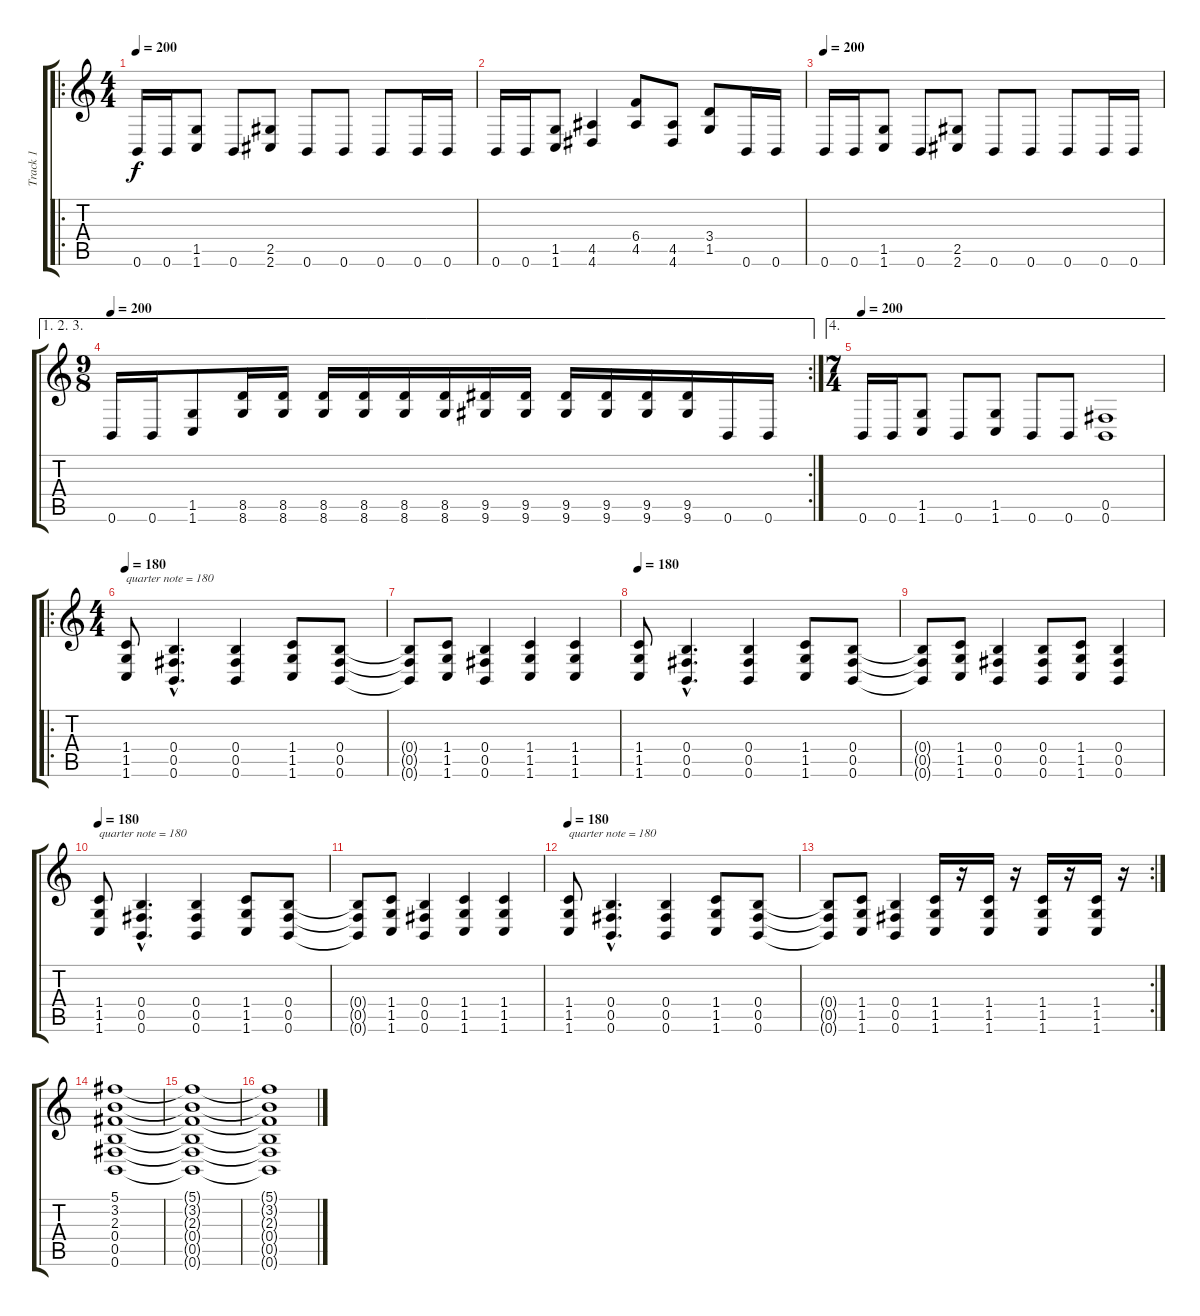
\track ("Track 1" "Track 1") {instrument distortionguitar}
\staff {score tabs}
\tuning (Db4 Ab3 E3 B2 Gb2 B1) {hide}
\ro
\ts (4 4)
\tempo 200
\clef g2
\ks c
0.6.16{dy f} 0.6.16 (1.5 1.6).8 0.6.8 (2.5 2.6).8 0.6.8 0.6.8 0.6.8 0.6.16 0.6.16 |
0.6.16 0.6.16 (1.5 1.6).8 (4.5 4.6).4 (6.4 4.5).8 (4.5 4.6).8 (3.4 1.5).8 0.6.16 0.6.16 |
\tempo 200
0.6.16 0.6.16 (1.5 1.6).8 0.6.8 (2.5 2.6).8 0.6.8 0.6.8 0.6.8 0.6.16 0.6.16 |
\ae (1 2 3)
\rc 2
\ts (9 8)
\tempo 200
0.6.16 0.6.16 (1.5 1.6).8 (8.5 8.6).16 (8.5 8.6).16 (8.5 8.6).16 (8.5 8.6).16 (8.5 8.6).16 (8.5 8.6).16 (9.5 9.6).16 (9.5 9.6).16 (9.5 9.6).16 (9.5 9.6).16 (9.5 9.6).16 (9.5 9.6).16 0.6.16 0.6.16 |
\ae 4
\ts (7 4)
\tempo 200
0.6.16 0.6.16 (1.5 1.6).8 0.6.8 (1.5 1.6).8 0.6.8 0.6.8 (0.5 0.6).1 |
\ro
\ts (4 4)
\tempo 180
(1.4 1.5 1.6).8{txt "quarter note = 180"} (0.4{hac} 0.5{hac} 0.6{hac}).4{d} (0.4 0.5 0.6).4 (1.4 1.5 1.6).8 (0.4 0.5 0.6).8 |
(0.4{t} 0.5{t} 0.6{t}).8 (1.4 1.5 1.6).8 (0.4 0.5 0.6).4 (1.4 1.5 1.6).4 (1.4 1.5 1.6).4 |
\tempo 180
(1.4 1.5 1.6).8 (0.4{hac} 0.5{hac} 0.6{hac}).4{d} (0.4 0.5 0.6).4 (1.4 1.5 1.6).8 (0.4 0.5 0.6).8 |
(0.4{t} 0.5{t} 0.6{t}).8 (1.4 1.5 1.6).8 (0.4 0.5 0.6).4 (0.4 0.5 0.6).8 (1.4 1.5 1.6).8 (0.4 0.5 0.6).4 |
\tempo 180
(1.4 1.5 1.6).8{txt "quarter note = 180"} (0.4{hac} 0.5{hac} 0.6{hac}).4{d} (0.4 0.5 0.6).4 (1.4 1.5 1.6).8 (0.4 0.5 0.6).8 |
(0.4{t} 0.5{t} 0.6{t}).8 (1.4 1.5 1.6).8 (0.4 0.5 0.6).4 (1.4 1.5 1.6).4 (1.4 1.5 1.6).4 |
\tempo 180
(1.4 1.5 1.6).8{txt "quarter note = 180"} (0.4{hac} 0.5{hac} 0.6{hac}).4{d} (0.4 0.5 0.6).4 (1.4 1.5 1.6).8 (0.4 0.5 0.6).8 |
\rc 2
(0.4{t} 0.5{t} 0.6{t}).8 (1.4 1.5 1.6).8 (0.4 0.5 0.6).4 (1.4 1.5 1.6).16 r.16 (1.4 1.5 1.6).16 r.16 (1.4 1.5 1.6).16 r.16 (1.4 1.5 1.6).16 r.16 |
(5.1 3.2 2.3 0.4 0.5 0.6).1 |
(5.1{t} 3.2{t} 2.3{t} 0.4{t} 0.5{t} 0.6{t}).1{volume 0} |
(5.1{t} 3.2{t} 2.3{t} 0.4{t} 0.5{t} 0.6{t}).1
